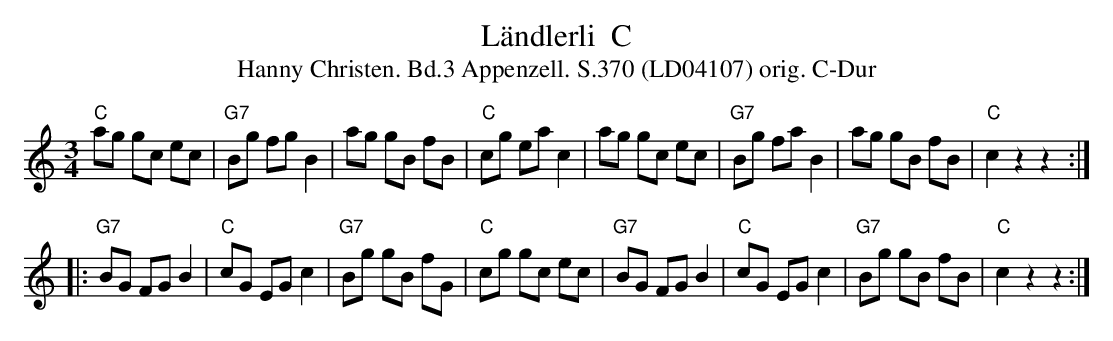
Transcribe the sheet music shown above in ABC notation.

X:1
T:Ländlerli  C
T:Hanny Christen. Bd.3 Appenzell. S.370 (LD04107) orig. C-Dur
M:3/4
L:1/8
K:C
"C"ag gc ec | "G7"Bg fg B2 | ag gB fB | "C"cg ea c2 | ag gc ec | "G7"Bg fa B2 | ag gB fB | "C"c2 z2 z2 :|
|: "G7"BG FG B2 | "C"cG EG c2 | "G7"Bg gB fG | "C"cg gc ec | "G7"BG FG B2 | "C"cG EG c2 | "G7"Bg gB fB | "C"c2 z2 z2 :|
